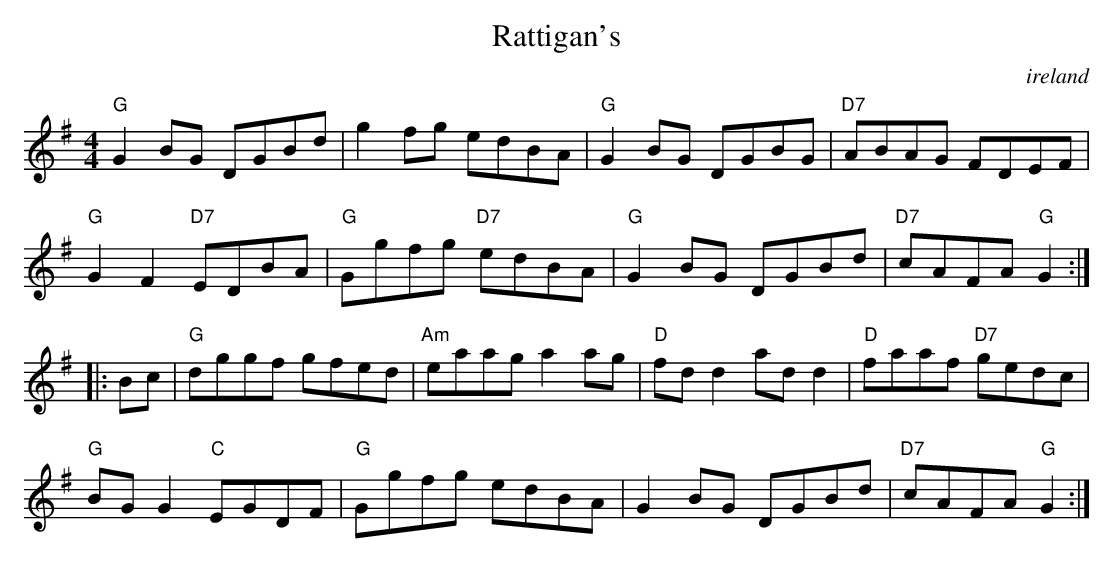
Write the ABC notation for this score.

X:1
T:Rattigan's
O:ireland
M:4/4
L:1/4
K:G
"G"GB/2G/2 D/2G/2B/2d/2|gf/2g/2 e/2d/2B/2A/2|"G"GB/2G/2 D/2G/2B/2G/2|\
"D7"A/2B/2A/2G/2 F/2D/2E/2F/2|
"G"GF "D7"E/2D/2B/2A/2|"G"G/2g/2f/2g/2 "D7"e/2d/2B/2A/2|\
"G"GB/2G/2 D/2G/2B/2d/2|"D7"c/2A/2F/2A/2 "G"G::
B/2c/2|"G"d/2g/2g/2f/2 g/2f/2e/2d/2|"Am"e/2a/2a/2g/2 aa/2g/2|\
"D"f/2d/2d a/2d/2d|"D"f/2a/2a/2f/2 "D7"g/2e/2d/2c/2|
"G"B/2G/2G "C"E/2G/2D/2F/2|"G"G/2g/2f/2g/2 e/2d/2B/2A/2|GB/2G/2 D/2G/2B/2d/2|\
"D7"c/2A/2F/2A/2 "G"G:|
